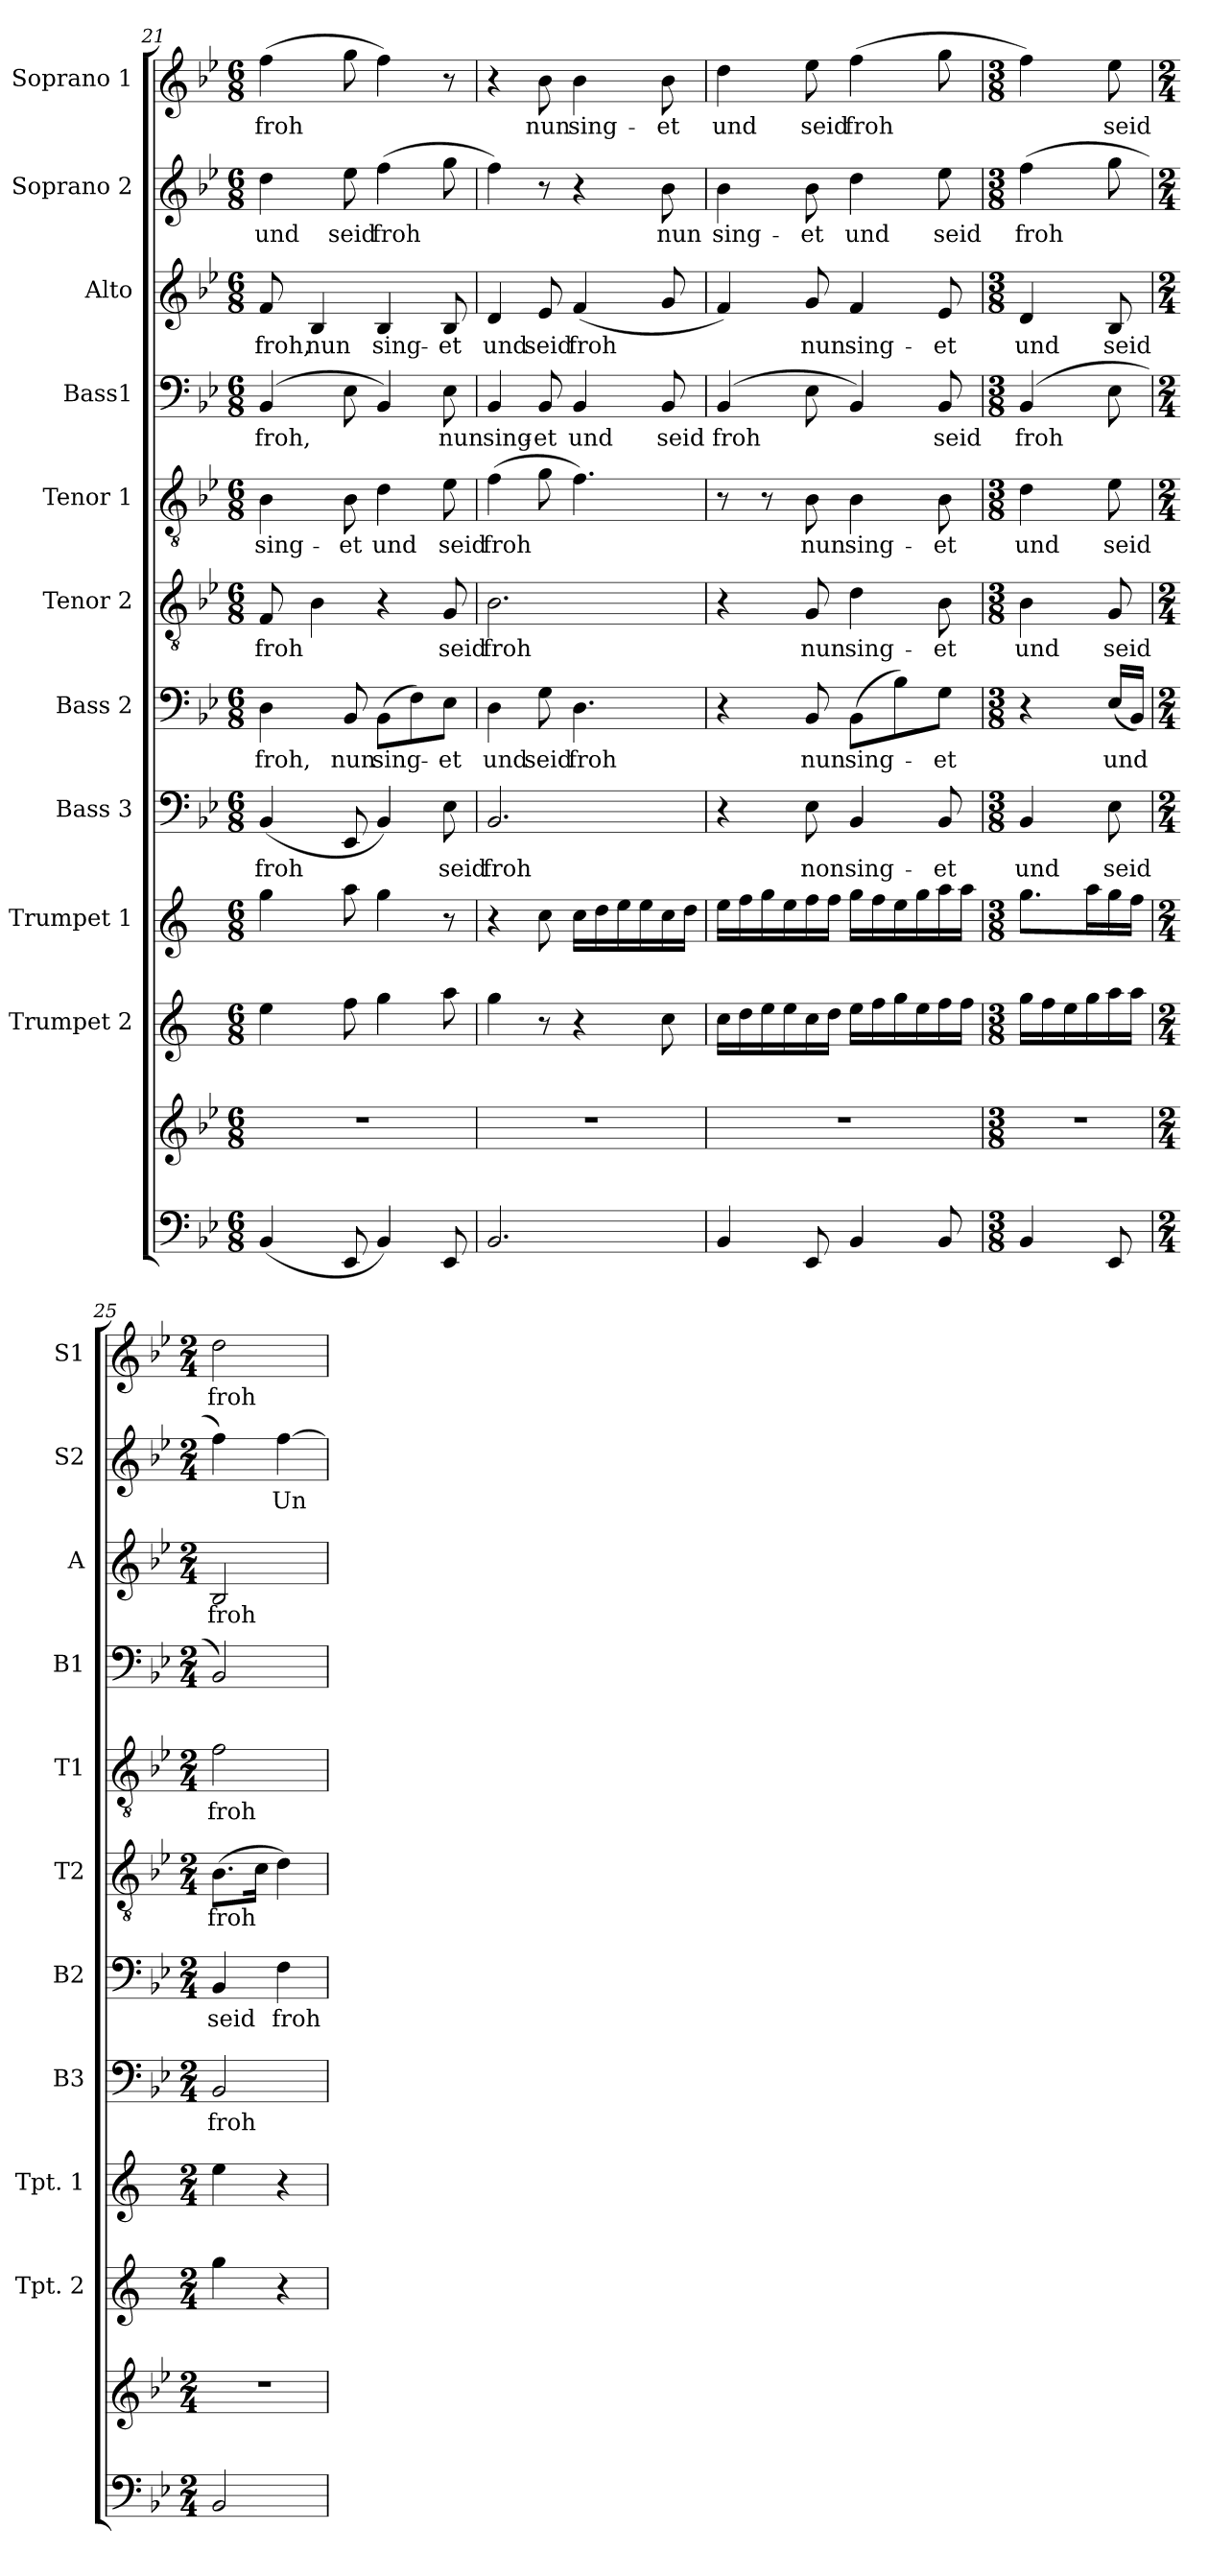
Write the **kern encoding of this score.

**kern	**kern	**kern	**kern	**kern	**text	**kern	**text	**kern	**text	**kern	**text	**kern	**text	**kern	**text	**kern	**text	**kern	**text
*part12	*part11	*part10	*part9	*part8	*part8	*part7	*part7	*part6	*part6	*part5	*part5	*part4	*part4	*part3	*part3	*part2	*part2	*part1	*part1
*staff12	*staff11	*staff10	*staff9	*staff8	*staff8	*staff7	*staff7	*staff6	*staff6	*staff5	*staff5	*staff4	*staff4	*staff3	*staff3	*staff2	*staff2	*staff1	*staff1
*	*	*I"Trumpet  2	*I"Trumpet  1	*I"Bass 3	*	*I"Bass 2	*	*I"Tenor 2	*	*I"Tenor 1	*	*I"Bass1	*	*I"Alto	*	*I"Soprano 2	*	*I"Soprano 1	*
*	*	*I'Tpt. 2	*I'Tpt. 1	*I'B3	*	*I'B2	*	*I'T2	*	*I'T1	*	*I'B1	*	*I'A	*	*I'S2	*	*I'S1	*
*clefF4	*clefG2	*clefG2	*clefG2	*clefF4	*	*clefF4	*	*clefGv2	*	*clefGv2	*	*clefF4	*	*clefG2	*	*clefG2	*	*clefG2	*
*	*	*ITrd1c2	*ITrd1c2	*	*	*	*	*	*	*	*	*	*	*	*	*	*	*	*
*k[b-e-]	*k[b-e-]	*k[b-e-]	*k[b-e-]	*k[b-e-]	*	*k[b-e-]	*	*k[b-e-]	*	*k[b-e-]	*	*k[b-e-]	*	*k[b-e-]	*	*k[b-e-]	*	*k[b-e-]	*
*B-:	*B-:	*B-:	*B-:	*B-:	*	*B-:	*	*B-:	*	*B-:	*	*B-:	*	*B-:	*	*B-:	*	*B-:	*
*M6/8	*M6/8	*M6/8	*M6/8	*M6/8	*	*M6/8	*	*M6/8	*	*M6/8	*	*M6/8	*	*M6/8	*	*M6/8	*	*M6/8	*
=21	=21	=21	=21	=21	=21	=21	=21	=21	=21	=21	=21	=21	=21	=21	=21	=21	=21	=21	=21
!	!	!	!	!	!LO:LY:b	!	!LO:LY:b	!	!LO:LY:b	!	!LO:LY:b	!	!LO:LY:b	!	!LO:LY:b	!	!LO:LY:b	!	!LO:LY:b
(<4BB-/	2.r	4dd\	4ff\	(<4BB-/	froh	4D\	froh,	8F/	froh	4B-\	sing-	(4BB-/	froh,	8f/	froh,	4dd\	und	(>4ff\	froh
!	!	!	!	!	!	!	!	!	!	!	!	!	!	!	!LO:LY:b	!	!	!	!
.	.	.	.	.	.	.	.	4B-\	.	.	.	.	.	4B-/	nun	.	.	.	.
!	!	!	!	!	!	!	!LO:LY:b	!	!	!	!LO:LY:b	!	!	!	!	!	!LO:LY:b	!	!
8EE-/	.	8ee-\	8gg\	8EE-/	.	8BB-/	nun	.	.	8B-\	-et	8E-\	.	.	.	8ee-\	seid	8gg\	.
!	!	!	!	!	!	!	!LO:LY:b	!	!	!	!LO:LY:b	!	!	!	!LO:LY:b	!	!LO:LY:b	!	!
4BB-/)	.	4ff\	4ff\	4BB-/)	.	(>8BB-\L	sing-	4r	.	4d\	und	4BB-/)	.	4B-/	sing-	(>4ff\	froh	4ff\)	.
.	.	.	.	.	.	8F\)	.	.	.	.	.	.	.	.	.	.	.	.	.
!	!	!	!	!	!LO:LY:b	!	!LO:LY:b	!	!LO:LY:b	!	!LO:LY:b	!	!LO:LY:b	!	!LO:LY:b	!	!	!	!
8EE-/	.	8gg\	8r	8E-\	seid	8E-\J	-et	8G/	seid	8e-\	seid	8E-\	nun	8B-/	-et	8gg\	.	8r	.
=22	=22	=22	=22	=22	=22	=22	=22	=22	=22	=22	=22	=22	=22	=22	=22	=22	=22	=22	=22
!	!	!	!	!	!LO:LY:b	!	!LO:LY:b	!	!LO:LY:b	!	!LO:LY:b	!	!LO:LY:b	!	!LO:LY:b	!	!	!	!
2.BB-/	2.r	4ff\	4r	2.BB-/	froh	4D\	und	2.B-\	froh	(>4f\	froh	4BB-/	sing-	4d/	und	4ff\)	.	4r	.
!	!	!	!	!	!	!	!LO:LY:b	!	!	!	!	!	!LO:LY:b	!	!LO:LY:b	!	!	!	!LO:LY:b
.	.	8r	8b-\	.	.	8G\	seid	.	.	8g\	.	8BB-/	-et	8e-/	seid	8r	.	8b-\	nun
!	!	!	!	!	!	!	!LO:LY:b	!	!	!	!	!	!LO:LY:b	!	!LO:LY:b	!	!	!	!LO:LY:b
.	.	4r	16b-\LL	.	.	4.D\	froh	.	.	4.f\)	.	4BB-/	und	(<4f/	froh	4r	.	4b-\	sing-
.	.	.	16cc\	.	.	.	.	.	.	.	.	.	.	.	.	.	.	.	.
.	.	.	16dd\	.	.	.	.	.	.	.	.	.	.	.	.	.	.	.	.
.	.	.	16dd\	.	.	.	.	.	.	.	.	.	.	.	.	.	.	.	.
!	!	!	!	!	!	!	!	!	!	!	!	!	!LO:LY:b	!	!	!	!LO:LY:b	!	!LO:LY:b
.	.	8b-\	16b-\	.	.	.	.	.	.	.	.	8BB-/	seid	8g/	.	8b-\	nun	8b-\	-et
.	.	.	16cc\JJ	.	.	.	.	.	.	.	.	.	.	.	.	.	.	.	.
=23	=23	=23	=23	=23	=23	=23	=23	=23	=23	=23	=23	=23	=23	=23	=23	=23	=23	=23	=23
!	!	!	!	!	!	!	!	!	!	!	!	!	!LO:LY:b	!	!	!	!LO:LY:b	!	!LO:LY:b
4BB-/	2.r	16b-\LL	16dd\LL	4r	.	4r	.	4r	.	8r	.	(4BB-/	froh	4f/)	.	4b-\	sing-	4dd\	und
.	.	16cc\	16ee-\	.	.	.	.	.	.	.	.	.	.	.	.	.	.	.	.
.	.	16dd\	16ff\	.	.	.	.	.	.	8r	.	.	.	.	.	.	.	.	.
.	.	16dd\	16dd\	.	.	.	.	.	.	.	.	.	.	.	.	.	.	.	.
!	!	!	!	!	!LO:LY:b	!	!LO:LY:b	!	!LO:LY:b	!	!LO:LY:b	!	!	!	!LO:LY:b	!	!LO:LY:b	!	!LO:LY:b
8EE-/	.	16b-\	16ee-\	8E-\	non	8BB-/	nun	8G/	nun	8B-\	nun	8E-\	.	8g/	nun	8b-\	-et	8ee-\	seid
.	.	16cc\JJ	16ee-\JJ	.	.	.	.	.	.	.	.	.	.	.	.	.	.	.	.
!	!	!	!	!	!LO:LY:b	!	!LO:LY:b	!	!LO:LY:b	!	!LO:LY:b	!	!	!	!LO:LY:b	!	!LO:LY:b	!	!LO:LY:b
4BB-/	.	16dd\LL	16ff\LL	4BB-/	sing-	(>8BB-\L	sing-	4d\	sing-	4B-\	sing-	4BB-/)	.	4f/	sing-	4dd\	und	(>4ff\	froh
.	.	16ee-\	16ee-\	.	.	.	.	.	.	.	.	.	.	.	.	.	.	.	.
.	.	16ff\	16dd\	.	.	8B-\)	.	.	.	.	.	.	.	.	.	.	.	.	.
.	.	16dd\	16ff\	.	.	.	.	.	.	.	.	.	.	.	.	.	.	.	.
!	!	!	!	!	!LO:LY:b	!	!LO:LY:b	!	!LO:LY:b	!	!LO:LY:b	!	!LO:LY:b	!	!LO:LY:b	!	!LO:LY:b	!	!
8BB-/	.	16ee-\	16gg\	8BB-/	-et	8G\J	-et	8B-\	-et	8B-\	-et	8BB-/	seid	8e-/	-et	8ee-\	seid	8gg\	.
.	.	16ee-\JJ	16gg\JJ	.	.	.	.	.	.	.	.	.	.	.	.	.	.	.	.
!!LO:PB:g=z
=24	=24	=24	=24	=24	=24	=24	=24	=24	=24	=24	=24	=24	=24	=24	=24	=24	=24	=24	=24
*M3/8	*M3/8	*M3/8	*M3/8	*M3/8	*	*M3/8	*	*M3/8	*	*M3/8	*	*M3/8	*	*M3/8	*	*M3/8	*	*M3/8	*
!	!	!	!	!	!LO:LY:b	!	!	!	!LO:LY:b	!	!LO:LY:b	!	!LO:LY:b	!	!LO:LY:b	!	!LO:LY:b	!	!
4BB-/	4.r	16ff\LL	8.ff\L	4BB-/	und	4r	.	4B-\	und	4d\	und	(4BB-/	froh	4d/	und	(>4ff\	froh	4ff\)	.
.	.	16ee-\	.	.	.	.	.	.	.	.	.	.	.	.	.	.	.	.	.
.	.	16dd\	.	.	.	.	.	.	.	.	.	.	.	.	.	.	.	.	.
.	.	16ff\	16gg\L	.	.	.	.	.	.	.	.	.	.	.	.	.	.	.	.
!	!	!	!	!	!LO:LY:b	!	!LO:LY:b	!	!LO:LY:b	!	!LO:LY:b	!	!	!	!LO:LY:b	!	!	!	!LO:LY:b
8EE-/	.	16gg\	16ff\	8E-\	seid	(<16E-/LL	und	8G/	seid	8e-\	seid	8E-\	.	8B-/	seid	8gg\	.	8ee-\	seid
.	.	16gg\JJ	16ee-\JJ	.	.	16BB-/JJ)	.	.	.	.	.	.	.	.	.	.	.	.	.
=25	=25	=25	=25	=25	=25	=25	=25	=25	=25	=25	=25	=25	=25	=25	=25	=25	=25	=25	=25
*M2/4	*M2/4	*M2/4	*M2/4	*M2/4	*	*M2/4	*	*M2/4	*	*M2/4	*	*M2/4	*	*M2/4	*	*M2/4	*	*M2/4	*
!	!	!	!	!	!LO:LY:b	!	!LO:LY:b	!	!LO:LY:b	!	!LO:LY:b	!	!	!	!LO:LY:b	!	!	!	!LO:LY:b
2BB-/	2r	4ff\	4dd\	2BB-/	froh	4BB-/	seid	(>8.B-\L	froh	2f\	froh	2BB-/)	.	2B-/	froh	4ff\)	.	2dd\	froh
.	.	.	.	.	.	.	.	16c\Jk	.	.	.	.	.	.	.	.	.	.	.
!	!	!	!	!	!	!	!LO:LY:b	!	!	!	!	!	!	!	!	!	!LO:LY:b	!	!
.	.	4r	4r	.	.	4F\	froh	4d\)	.	.	.	.	.	.	.	[4ff\	Un-	.	.
=	=	=	=	=	=	=	=	=	=	=	=	=	=	=	=	=	=	=	=
*-	*-	*-	*-	*-	*-	*-	*-	*-	*-	*-	*-	*-	*-	*-	*-	*-	*-	*-	*-
